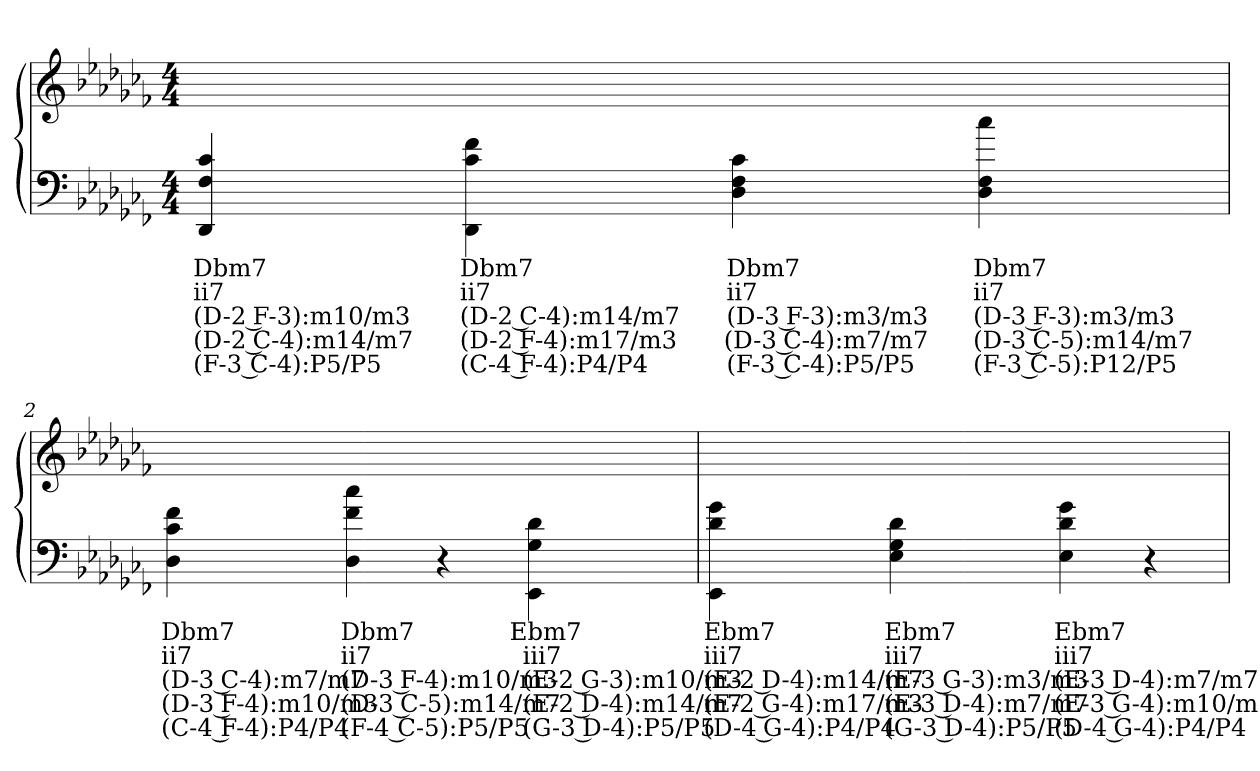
**kern	**text	**text	**text	**text	**text	**kern
*part2	*part2	*part2	*part2	*part2	*part2	*part1
*staff2	*staff2	*staff2	*staff2	*staff2	*staff2	*staff1
*clefF4	*	*	*	*	*	*clefG2
*k[b-e-a-d-g-c-f-]	*	*	*	*	*	*k[b-e-a-d-g-c-f-]
*C-:	*	*	*	*	*	*C-:
*M4/4	*	*	*	*	*	*M4/4
*MM60	*	*	*	*	*	*MM60
=1	=1	=1	=1	=1	=1	=1
4DD- 4F- 4c-	Dbm7	ii7	(D-2 F-3):m10/m3	(D-2 C-4):m14/m7	(F-3 C-4):P5/P5	1ryy
4DD- 4c- 4f-	Dbm7	ii7	(D-2 C-4):m14/m7	(D-2 F-4):m17/m3	(C-4 F-4):P4/P4	.
4D- 4F- 4c-	Dbm7	ii7	(D-3 F-3):m3/m3	(D-3 C-4):m7/m7	(F-3 C-4):P5/P5	.
4D- 4F- 4cc-	Dbm7	ii7	(D-3 F-3):m3/m3	(D-3 C-5):m14/m7	(F-3 C-5):P12/P5	.
=2	=2	=2	=2	=2	=2	=2
4D- 4c- 4f-	Dbm7	ii7	(D-3 C-4):m7/m7	(D-3 F-4):m10/m3	(C-4 F-4):P4/P4	1ryy
4D- 4f- 4cc-	Dbm7	ii7	(D-3 F-4):m10/m3	(D-3 C-5):m14/m7	(F-4 C-5):P5/P5	.
4r	.	.	.	.	.	.
4EE- 4G- 4d-	Ebm7	iii7	(E-2 G-3):m10/m3	(E-2 D-4):m14/m7	(G-3 D-4):P5/P5	.
=3	=3	=3	=3	=3	=3	=3
4EE- 4d- 4g-	Ebm7	iii7	(E-2 D-4):m14/m7	(E-2 G-4):m17/m3	(D-4 G-4):P4/P4	1ryy
4E- 4G- 4d-	Ebm7	iii7	(E-3 G-3):m3/m3	(E-3 D-4):m7/m7	(G-3 D-4):P5/P5	.
4E- 4d- 4g-	Ebm7	iii7	(E-3 D-4):m7/m7	(E-3 G-4):m10/m3	(D-4 G-4):P4/P4	.
4r	.	.	.	.	.	.
=	=	=	=	=	=	=
*-	*-	*-	*-	*-	*-	*-
